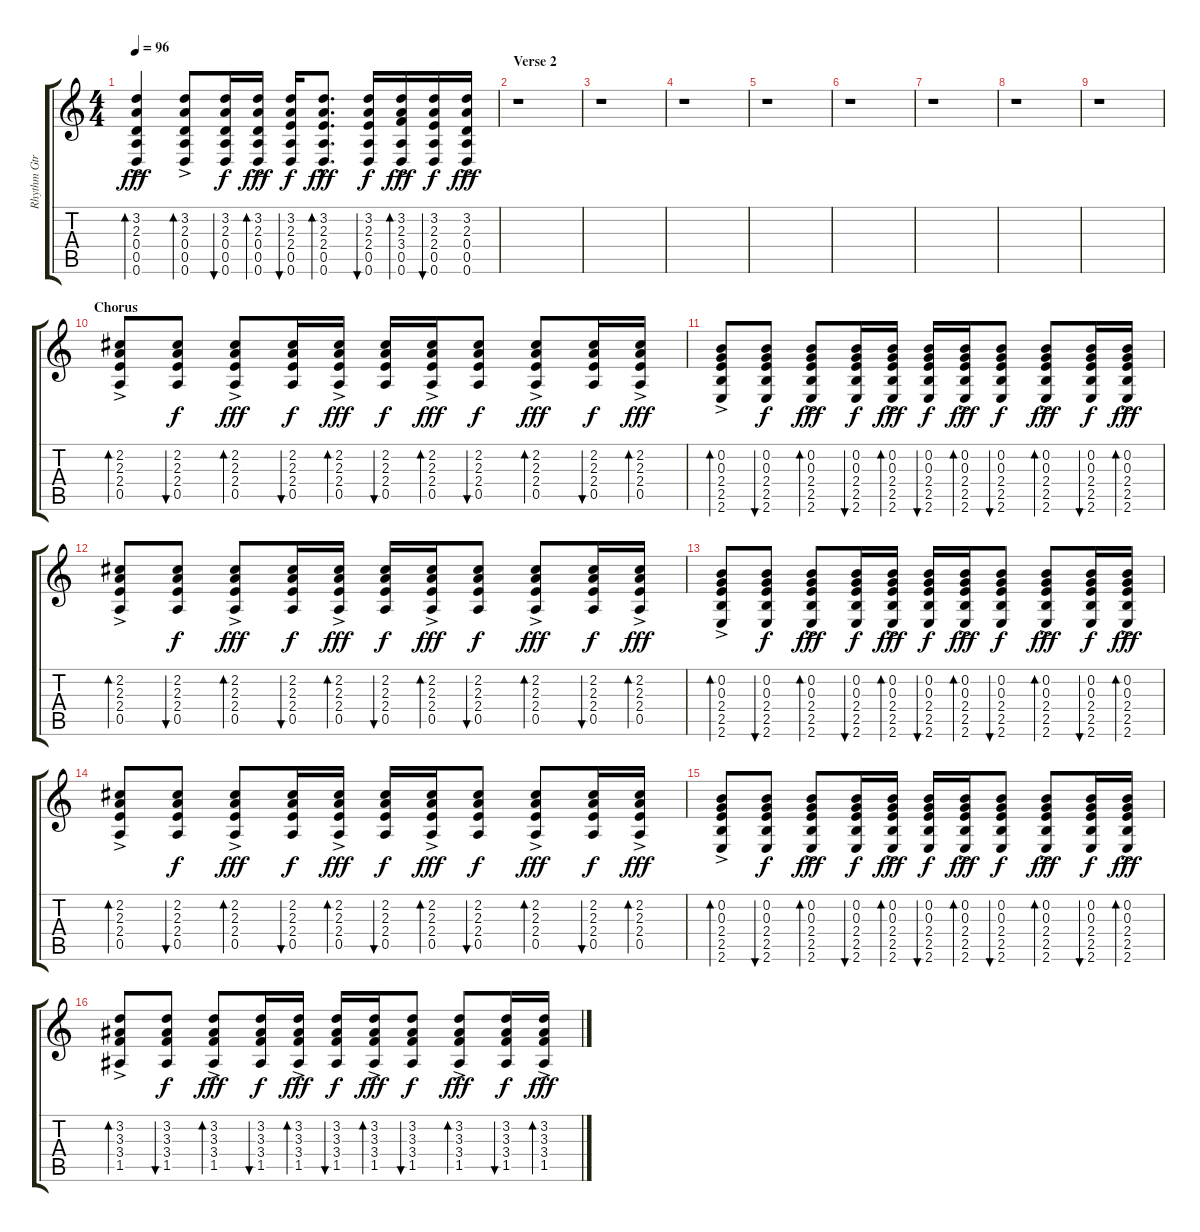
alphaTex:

\track ("Rhythm Gtr" "Rhythm Gtr") {instrument distortionguitar}
\staff {score tabs}
\tuning (E4 B3 G3 D3 A2 D2) {hide}
\ts (4 4)
\tempo 96
\clef g2
\ks c
(3.2 2.3{ac} 0.4 0.5 0.6).4{bd 60 dy fff} (3.2 2.3{ac} 0.4 0.5 0.6).8{bd 60} (3.2 2.3 0.4 0.5 0.6).16{bu 60 dy f} (3.2 2.3{ac} 0.4 0.5 0.6).16{bd 60 dy fff} (3.2 2.3 2.4 0.5 0.6).16{bu 60 dy f} (3.2{hac} 2.3{hac} 2.4{hac} 0.5{hac} 0.6{hac}).8{d bd 60 dy fff} (3.2 2.3 2.4 0.5 0.6).16{bu 60 dy f} (3.2 2.3{ac} 3.4 0.5 0.6).16{bd 60 dy fff} (3.2 2.3 2.4 0.5 0.6).16{bu 60 dy f} (3.2 2.3{ac} 0.4 0.5 0.6).16{dy fff} |
\section ("" "Verse 2")
r.1 |
r.1 |
r.1 |
r.1 |
r.1 |
r.1 |
r.1 |
r.1 |
\section ("" "Chorus")
(2.2 2.3{ac} 2.4 0.5).8{bd 30} (2.2 2.3 2.4 0.5).8{bu 30 dy f} (2.2 2.3{ac} 2.4 0.5).8{bd 30 dy fff} (2.2 2.3 2.4 0.5).16{bu 30 dy f} (2.2 2.3{ac} 2.4 0.5).16{bd 30 dy fff} (2.2 2.3 2.4 0.5).16{bu 30 dy f} (2.2 2.3{ac} 2.4 0.5).16{bd 30 dy fff} (2.2 2.3 2.4 0.5).8{bu 30 dy f} (2.2 2.3{ac} 2.4 0.5).8{bd 30 dy fff} (2.2 2.3 2.4 0.5).16{bu 30 dy f} (2.2 2.3{ac} 2.4 0.5).16{bd 30 dy fff} |
(0.2 0.3{ac} 2.4 2.5 2.6).8{bd 30} (0.2 0.3 2.4 2.5 2.6).8{bu 30 dy f} (0.2 0.3{ac} 2.4 2.5 2.6).8{bd 30 dy fff} (0.2 0.3 2.4 2.5 2.6).16{bu 30 dy f} (0.2 0.3{ac} 2.4 2.5 2.6).16{bd 30 dy fff} (0.2 0.3 2.4 2.5 2.6).16{bu 30 dy f} (0.2 0.3{ac} 2.4 2.5 2.6).16{bd 30 dy fff} (0.2 0.3 2.4 2.5 2.6).8{bu 30 dy f} (0.2{ac} 0.3 2.4 2.5 2.6).8{bd 30 dy fff} (0.2 0.3 2.4 2.5 2.6).16{bu 30 dy f} (0.2{ac} 0.3 2.4 2.5 2.6).16{bd 30 dy fff} |
(2.2 2.3{ac} 2.4 0.5).8{bd 30} (2.2 2.3 2.4 0.5).8{bu 30 dy f} (2.2 2.3{ac} 2.4 0.5).8{bd 30 dy fff} (2.2 2.3 2.4 0.5).16{bu 30 dy f} (2.2 2.3{ac} 2.4 0.5).16{bd 30 dy fff} (2.2 2.3 2.4 0.5).16{bu 30 dy f} (2.2 2.3{ac} 2.4 0.5).16{bd 30 dy fff} (2.2 2.3 2.4 0.5).8{bu 30 dy f} (2.2 2.3{ac} 2.4 0.5).8{bd 30 dy fff} (2.2 2.3 2.4 0.5).16{bu 30 dy f} (2.2 2.3{ac} 2.4 0.5).16{bd 30 dy fff} |
(0.2 0.3{ac} 2.4 2.5 2.6).8{bd 30} (0.2 0.3 2.4 2.5 2.6).8{bu 30 dy f} (0.2 0.3{ac} 2.4 2.5 2.6).8{bd 30 dy fff} (0.2 0.3 2.4 2.5 2.6).16{bu 30 dy f} (0.2 0.3{ac} 2.4 2.5 2.6).16{bd 30 dy fff} (0.2 0.3 2.4 2.5 2.6).16{bu 30 dy f} (0.2 0.3{ac} 2.4 2.5 2.6).16{bd 30 dy fff} (0.2 0.3 2.4 2.5 2.6).8{bu 30 dy f} (0.2{ac} 0.3 2.4 2.5 2.6).8{bd 30 dy fff} (0.2 0.3 2.4 2.5 2.6).16{bu 30 dy f} (0.2{ac} 0.3 2.4 2.5 2.6).16{bd 30 dy fff} |
(2.2 2.3{ac} 2.4 0.5).8{bd 30} (2.2 2.3 2.4 0.5).8{bu 30 dy f} (2.2 2.3{ac} 2.4 0.5).8{bd 30 dy fff} (2.2 2.3 2.4 0.5).16{bu 30 dy f} (2.2 2.3{ac} 2.4 0.5).16{bd 30 dy fff} (2.2 2.3 2.4 0.5).16{bu 30 dy f} (2.2 2.3{ac} 2.4 0.5).16{bd 30 dy fff} (2.2 2.3 2.4 0.5).8{bu 30 dy f} (2.2 2.3{ac} 2.4 0.5).8{bd 30 dy fff} (2.2 2.3 2.4 0.5).16{bu 30 dy f} (2.2 2.3{ac} 2.4 0.5).16{bd 30 dy fff} |
(0.2 0.3{ac} 2.4 2.5 2.6).8{bd 30} (0.2 0.3 2.4 2.5 2.6).8{bu 30 dy f} (0.2 0.3{ac} 2.4 2.5 2.6).8{bd 30 dy fff} (0.2 0.3 2.4 2.5 2.6).16{bu 30 dy f} (0.2 0.3{ac} 2.4 2.5 2.6).16{bd 30 dy fff} (0.2 0.3 2.4 2.5 2.6).16{bu 30 dy f} (0.2 0.3{ac} 2.4 2.5 2.6).16{bd 30 dy fff} (0.2 0.3 2.4 2.5 2.6).8{bu 30 dy f} (0.2{ac} 0.3 2.4 2.5 2.6).8{bd 30 dy fff} (0.2 0.3 2.4 2.5 2.6).16{bu 30 dy f} (0.2{ac} 0.3 2.4 2.5 2.6).16{bd 30 dy fff} |
(3.2 3.3{ac} 3.4 1.5).8{bd 30} (3.2 3.3 3.4 1.5).8{bu 30 dy f} (3.2 3.3{ac} 3.4 1.5).8{bd 30 dy fff} (3.2 3.3 3.4 1.5).16{bu 30 dy f} (3.2 3.3{ac} 3.4 1.5).16{bd 30 dy fff} (3.2 3.3 3.4 1.5).16{bu 30 dy f} (3.2 3.3{ac} 3.4 1.5).16{bd 30 dy fff} (3.2 3.3 3.4 1.5).8{bu 30 dy f} (3.2 3.3{ac} 3.4 1.5).8{bd 30 dy fff} (3.2 3.3 3.4 1.5).16{bu 30 dy f} (3.2 3.3{ac} 3.4 1.5).16{bd 30 dy fff}
